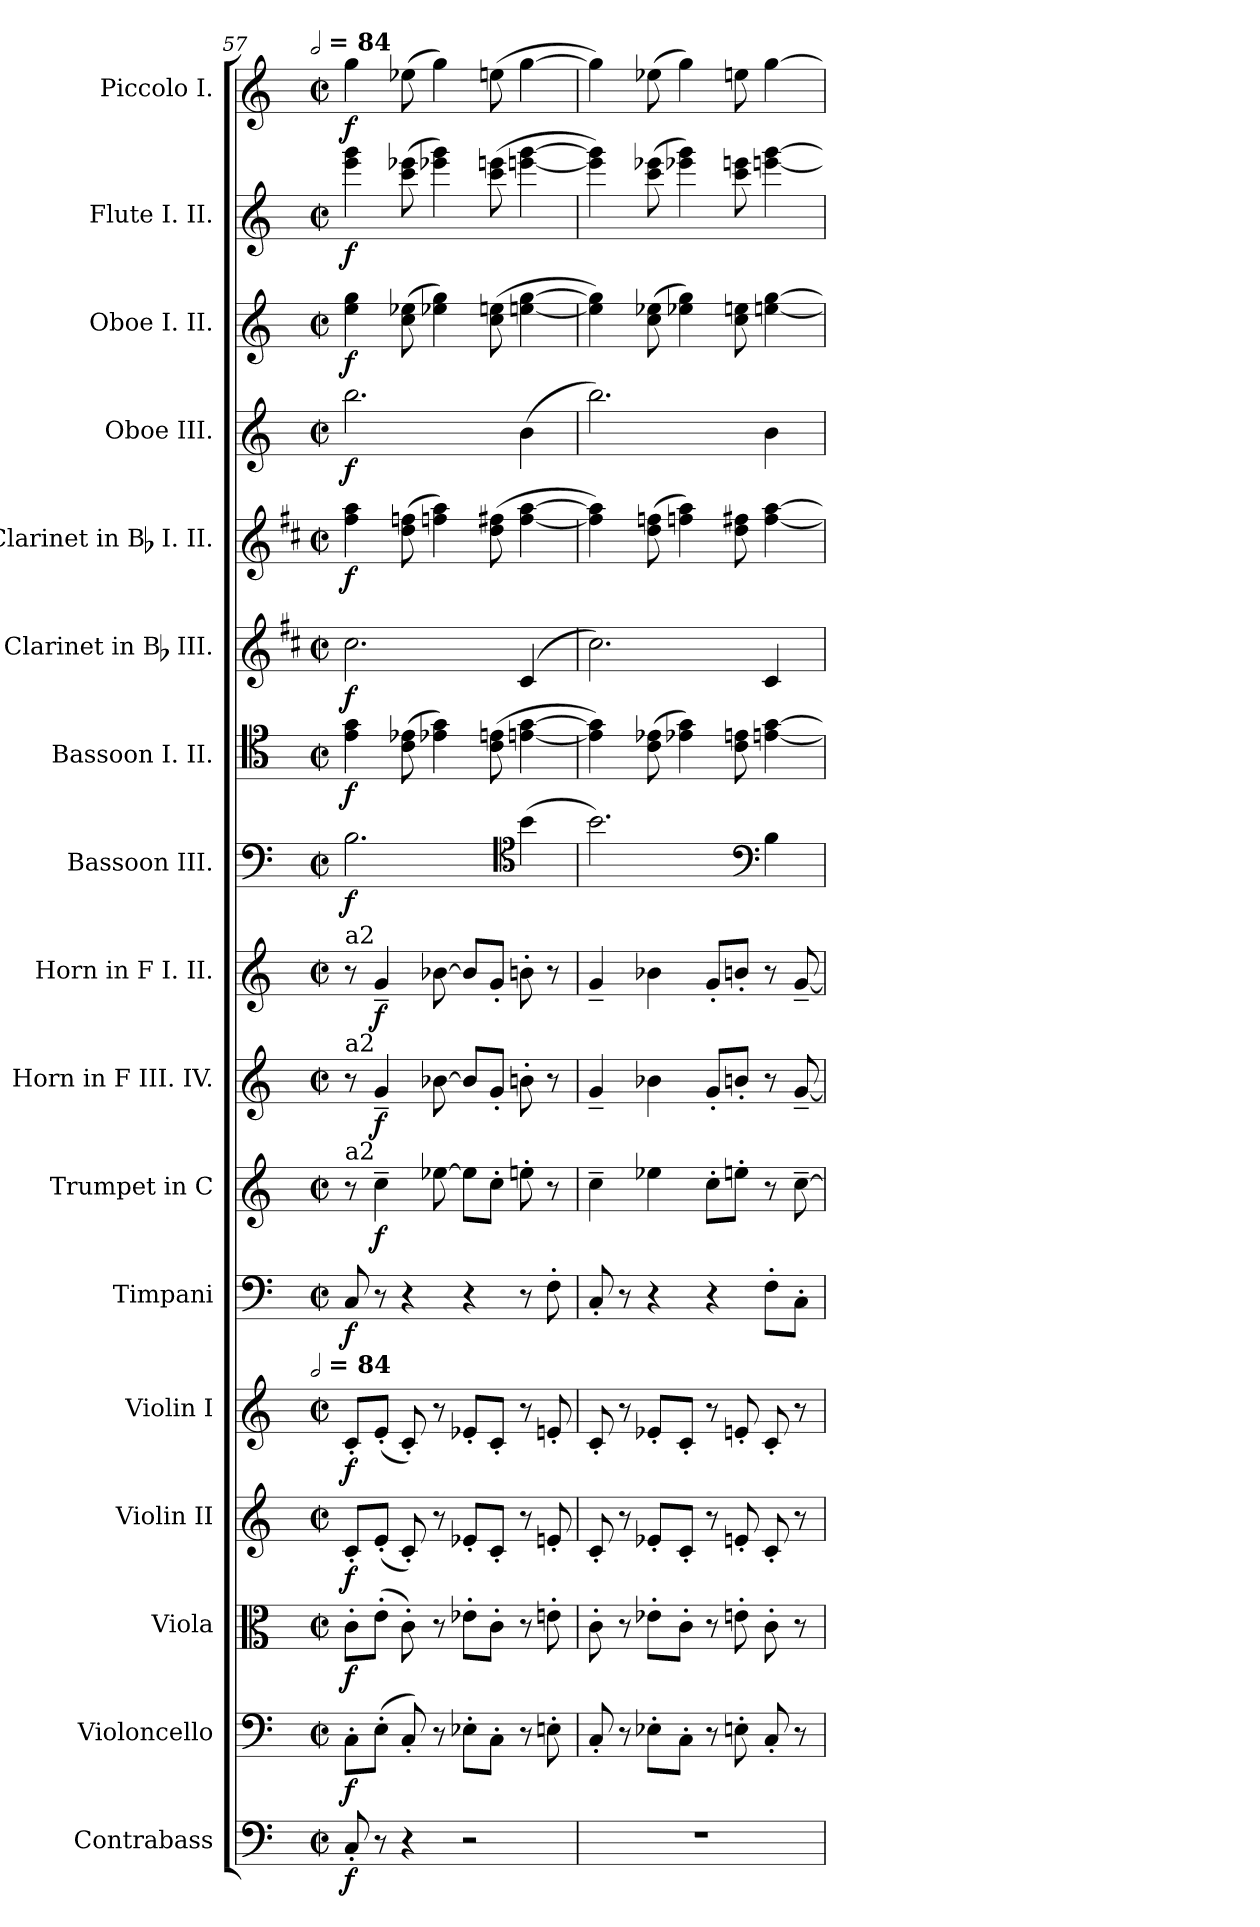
**kern	**dynam	**kern	**dynam	**kern	**dynam	**kern	**dynam	**kern	**dynam	**kern	**dynam	**kern	**dynam	**kern	**dynam	**kern	**dynam	**kern	**dynam	**kern	**dynam	**kern	**dynam	**kern	**dynam	**kern	**dynam	**kern	**dynam	**kern	**dynam	**kern	**dynam
*part17	*part17	*part16	*part16	*part15	*part15	*part14	*part14	*part13	*part13	*part12	*part12	*part11	*part11	*part10	*part10	*part9	*part9	*part8	*part8	*part7	*part7	*part6	*part6	*part5	*part5	*part4	*part4	*part3	*part3	*part2	*part2	*part1	*part1
*staff17	*staff17	*staff16	*staff16	*staff15	*staff15	*staff14	*staff14	*staff13	*staff13	*staff12	*staff12	*staff11	*staff11	*staff10	*staff10	*staff9	*staff9	*staff8	*staff8	*staff7	*staff7	*staff6	*staff6	*staff5	*staff5	*staff4	*staff4	*staff3	*staff3	*staff2	*staff2	*staff1	*staff1
*I"Contrabass	*	*I"Violoncello	*	*I"Viola	*	*I"Violin II	*	*I"Violin I	*	*I"Timpani	*	*I"Trumpet in C	*	*I"Horn in F III. IV.	*	*I"Horn in F I. II.	*	*I"Bassoon III.	*	*I"Bassoon I. II.	*	*I"Clarinet in Bb III.	*	*I"Clarinet in Bb I. II.	*	*I"Oboe III.	*	*I"Oboe I. II.	*	*I"Flute I. II.	*	*I"Piccolo I.	*
*I'Cb.	*	*I'Vc.	*	*I'Vla.	*	*I'Vln. II	*	*I'Vln. I	*	*I'Timp.	*	*	*	*I'Hn.	*	*I'Hn.	*	*I'Bsn.	*	*I'Bsn.	*	*I'Cl.	*	*I'Cl.	*	*I'Ob.	*	*I'Ob.	*	*I'Fl.	*	*I'Picc.	*
*clefF4	*	*clefF4	*	*clefC3	*	*clefG2	*	*clefG2	*	*clefF4	*	*clefG2	*	*clefG2	*	*clefG2	*	*clefF4	*	*clefC4	*	*clefG2	*	*clefG2	*	*clefG2	*	*clefG2	*	*clefG2	*	*clefG2	*
*	*	*	*	*	*	*	*	*	*	*	*	*	*	*ITrd4c7	*	*ITrd4c7	*	*	*	*	*	*ITrd1c2	*	*ITrd1c2	*	*	*	*	*	*	*	*	*
*k[]	*	*k[]	*	*k[]	*	*k[]	*	*k[]	*	*k[]	*	*k[]	*	*k[b-]	*	*k[b-]	*	*k[]	*	*k[]	*	*k[]	*	*k[]	*	*k[]	*	*k[]	*	*k[]	*	*k[]	*
*C:	*	*C:	*	*C:	*	*C:	*	*C:	*	*C:	*	*C:	*	*F:	*	*F:	*	*C:	*	*C:	*	*C:	*	*C:	*	*C:	*	*C:	*	*C:	*	*C:	*
!!LO:TX:omd:t=[half] = 84
*M2/2	*	*M2/2	*	*M2/2	*	*M2/2	*	*M2/2	*	*M2/2	*	*M2/2	*	*M2/2	*	*M2/2	*	*M2/2	*	*M2/2	*	*M2/2	*	*M2/2	*	*M2/2	*	*M2/2	*	*M2/2	*	*M2/2	*
*met(c|)	*	*met(c|)	*	*met(c|)	*	*met(c|)	*	*met(c|)	*	*met(c|)	*	*met(c|)	*	*met(c|)	*	*met(c|)	*	*met(c|)	*	*met(c|)	*	*met(c|)	*	*met(c|)	*	*met(c|)	*	*met(c|)	*	*met(c|)	*	*met(c|)	*
*MM168	*	*MM168	*	*MM168	*	*MM168	*	*MM168	*	*MM168	*	*MM168	*	*MM168	*	*MM168	*	*MM168	*	*MM168	*	*MM168	*	*MM168	*	*MM168	*	*MM168	*	*MM168	*	*MM168	*
=57	=57	=57	=57	=57	=57	=57	=57	=57	=57	=57	=57	=57	=57	=57	=57	=57	=57	=57	=57	=57	=57	=57	=57	=57	=57	=57	=57	=57	=57	=57	=57	=57	=57
!	!	!	!	!	!	!	!	!LO:TX:t=[half] = 84	!	!	!	!	!	!	!	!	!	!	!	!	!	!	!	!	!	!	!	!	!	!	!	!	!
!	!	!	!	!	!	!	!	!	!	!	!	!	!	!	!	!LO:TX:a:t=a2	!	!	!	!	!	!	!	!	!	!	!	!	!	!	!	!	!
!	!	!	!	!	!	!	!	!	!	!	!	!	!	!LO:TX:a:t=a2	!	!	!	!	!	!	!	!	!	!	!	!	!	!	!	!	!	!	!
!	!	!	!	!	!	!	!	!	!	!	!	!LO:TX:a:t=a2	!	!	!	!	!	!	!	!	!	!	!	!	!	!	!	!	!	!	!	!	!
8C'	f	8C'L	f	8c'L	f	8c'L	f	8c'L	f	8C	f	8r	.	8r	.	8r	.	2.B	f	4e 4g	f	2.b	f	4ee 4gg	f	2.bb	f	4ee 4gg	f	4eee 4ggg	f	4gg	f
8r	.	(8E'J	.	(8e'J	.	(8e'J	.	(8e'J	.	8r	.	4cc~	f	4c~	f	4c~	f	.	.	.	.	.	.	.	.	.	.	.	.	.	.	.	.
4r	.	8C')	.	8c')	.	8c')	.	8c')	.	4r	.	.	.	.	.	.	.	.	.	(8c 8e-X	.	.	.	(8cc 8ee-X	.	.	.	(8cc 8ee-X	.	(8ccc 8eee-X	.	(8ee-X	.
.	.	8r	.	8r	.	8r	.	8r	.	.	.	[8ee-X	.	[8e-X	.	[8e-X	.	.	.	4e-X 4g)	.	.	.	4ee-X 4gg)	.	.	.	4ee-X 4gg)	.	4eee-X 4ggg)	.	4gg)	.
2r	.	8E-X'L	.	8e-X'L	.	8e-X'L	.	8e-X'L	.	4r	.	8ee-L]	.	8e-L]	.	8e-L]	.	.	.	.	.	.	.	.	.	.	.	.	.	.	.	.	.
.	.	8C'J	.	8c'J	.	8c'J	.	8c'J	.	.	.	8cc'J	.	8c'J	.	8c'J	.	.	.	(8c 8en	.	.	.	(8cc 8een	.	.	.	(8cc 8een	.	(8ccc 8eeen	.	(8een	.
*	*	*	*	*	*	*	*	*	*	*	*	*	*	*	*	*	*	*clefC4	*	*	*	*	*	*	*	*	*	*	*	*	*	*	*
.	.	8r	.	8r	.	8r	.	8r	.	8r	.	8een'	.	8en'	.	8en'	.	(4b	.	[4en [4g	.	(4B	.	[4ee [4gg	.	(4b	.	[4een [4gg	.	[4eeen [4ggg	.	[4gg	.
.	.	8En'	.	8en'	.	8en'	.	8en'	.	8F'	.	8r	.	8r	.	8r	.	.	.	.	.	.	.	.	.	.	.	.	.	.	.	.	.
=58	=58	=58	=58	=58	=58	=58	=58	=58	=58	=58	=58	=58	=58	=58	=58	=58	=58	=58	=58	=58	=58	=58	=58	=58	=58	=58	=58	=58	=58	=58	=58	=58	=58
1r	.	8C'	.	8c'	.	8c'	.	8c'	.	8C'	.	4cc~	.	4c~	.	4c~	.	2.b)	.	4e] 4g])	.	2.b)	.	4ee] 4gg])	.	2.bb)	.	4ee] 4gg])	.	4eee] 4ggg])	.	4gg])	.
.	.	8r	.	8r	.	8r	.	8r	.	8r	.	.	.	.	.	.	.	.	.	.	.	.	.	.	.	.	.	.	.	.	.	.	.
.	.	8E-X'L	.	8e-X'L	.	8e-X'L	.	8e-X'L	.	4r	.	4ee-X	.	4e-X	.	4e-X	.	.	.	(8c 8e-X	.	.	.	(8cc 8ee-X	.	.	.	(8cc 8ee-X	.	(8ccc 8eee-X	.	(8ee-X	.
.	.	8C'J	.	8c'J	.	8c'J	.	8c'J	.	.	.	.	.	.	.	.	.	.	.	4e-X 4g)	.	.	.	4ee-X 4gg)	.	.	.	4ee-X 4gg)	.	4eee-X 4ggg)	.	4gg)	.
.	.	8r	.	8r	.	8r	.	8r	.	4r	.	8cc'L	.	8c'L	.	8c'L	.	.	.	.	.	.	.	.	.	.	.	.	.	.	.	.	.
.	.	8En'	.	8en'	.	8en'	.	8en'	.	.	.	8een'J	.	8en'J	.	8en'J	.	.	.	8c 8en	.	.	.	8cc 8een	.	.	.	8cc 8een	.	8ccc 8eeen	.	8een	.
*	*	*	*	*	*	*	*	*	*	*	*	*	*	*	*	*	*	*clefF4	*	*	*	*	*	*	*	*	*	*	*	*	*	*	*
.	.	8C'	.	8c'	.	8c'	.	8c'	.	8F'L	.	8r	.	8r	.	8r	.	4B	.	[4en [4g	.	4B	.	[4ee [4gg	.	4b	.	[4een [4gg	.	[4eeen [4ggg	.	[4gg	.
.	.	8r	.	8r	.	8r	.	8r	.	8C'J	.	[8cc~	.	[8c~	.	[8c~	.	.	.	.	.	.	.	.	.	.	.	.	.	.	.	.	.
=	=	=	=	=	=	=	=	=	=	=	=	=	=	=	=	=	=	=	=	=	=	=	=	=	=	=	=	=	=	=	=	=	=
*-	*-	*-	*-	*-	*-	*-	*-	*-	*-	*-	*-	*-	*-	*-	*-	*-	*-	*-	*-	*-	*-	*-	*-	*-	*-	*-	*-	*-	*-	*-	*-	*-	*-
